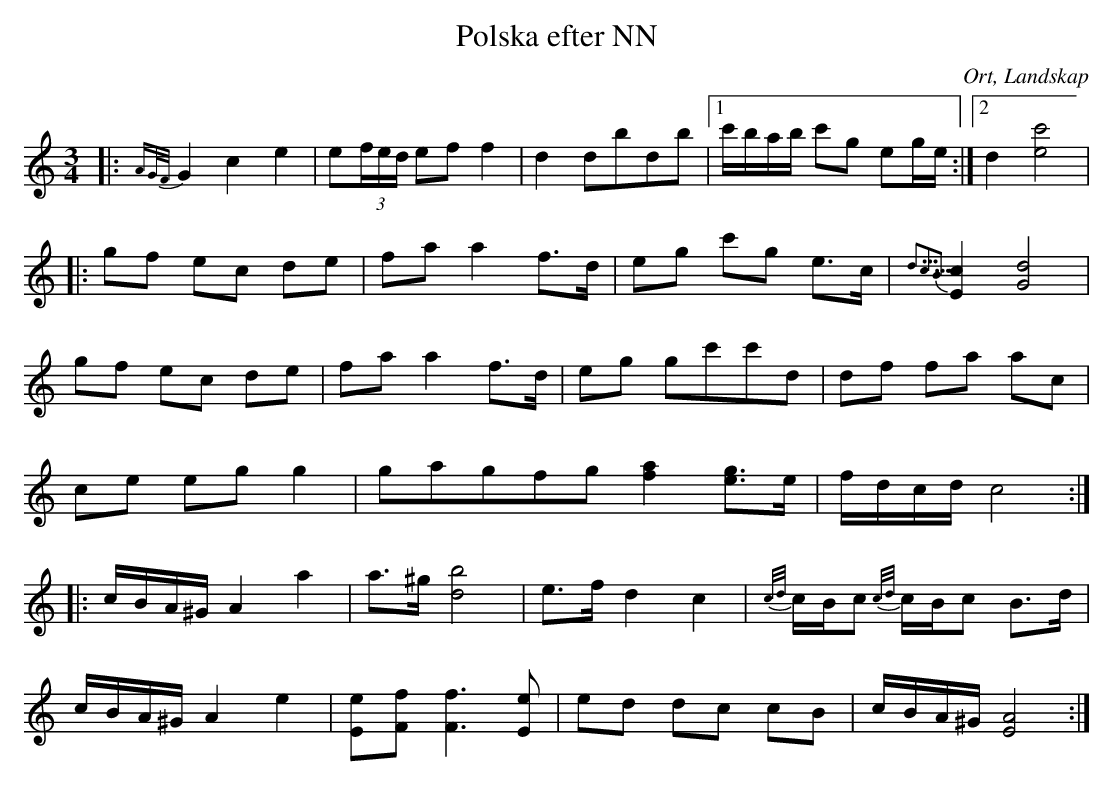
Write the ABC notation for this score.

X:1
T:Polska efter NN
O:Ort, Landskap
M:3/4
L:1/8
K:C
|:{AG/F/}G2 c2 e2|e(3f/e/d/ ef f2|d2 dbdb|1 c'/b/a/b/ c'g eg/e/:|2 d2 [e4c'4]|
|:gf ec de|fa a2 f>d|eg c'g e>c|{d5/4c5/4B5/4}[c2E2] [G4d4]|
gf ec de|fa a2 f>d|eg gc'c'd|df fa ac|
ce eg g2|g2/5a2/5g2/5f2/5g2/5 [f2a2] [eg]>e|f/d/c/d/  c4:|
|:c/B/A/^G/ A2 a2|a>^g [d4b4]|e>f d2 c2|{c/d/}c/B/c {c/d/}c/B/c B>d|
c/B/A/^G/ A2 e2|[Ee][Ff] [F3f3] [Ee] |ed dc cB|c/B/A/^G/ [E4A4]:|
